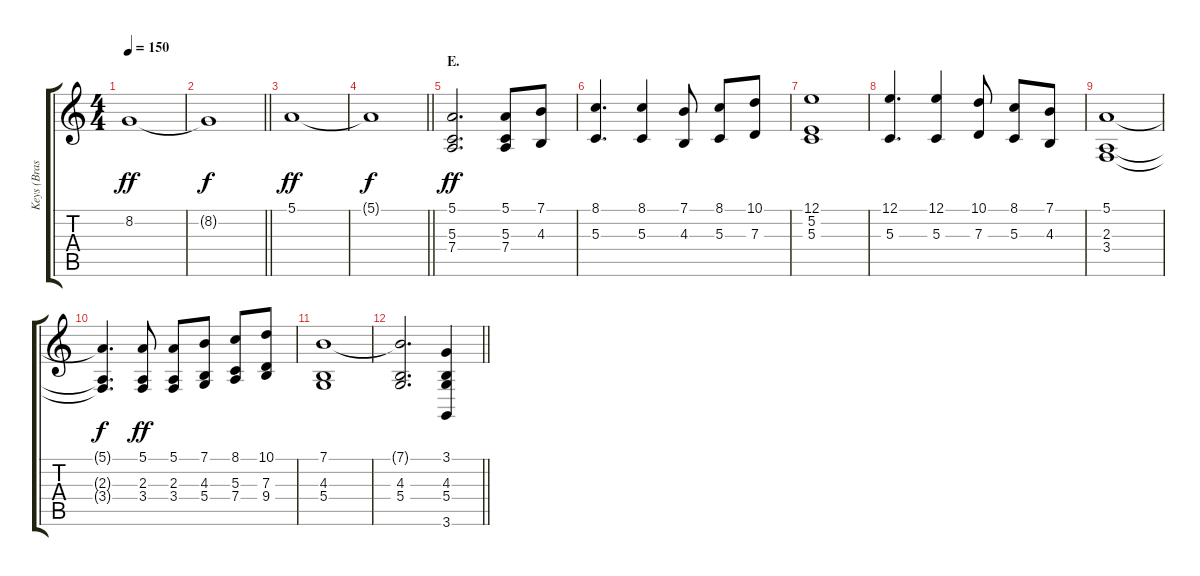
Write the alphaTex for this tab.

\track ("Keys (Brass)" "Keys (Bras") {instrument synthbrass1}
\staff {score tabs}
\tuning (E4 B3 G3 D3 A2 E2) {hide}
\ts (4 4)
\tempo 150
\clef g2
\ks c
8.2.1{dy ff} |
\barLineRight lightlight
8.2{t}.1{dy f} |
\section ("" "")
5.1.1{dy ff} |
\barLineRight lightlight
5.1{t}.1{dy f} |
\section ("" "E.")
(5.1 5.3 7.4).2{d dy ff volume 10 instrument synthbrass1} (5.1 5.3 7.4).8 (7.1 4.3).8 |
(8.1 5.3).4{d} (8.1 5.3).4 (7.1 4.3).8 (8.1 5.3).8 (10.1 7.3).8 |
(12.1 5.2 5.3).1 |
(12.1 5.3).4{d} (12.1 5.3).4 (10.1 7.3).8 (8.1 5.3).8 (7.1 4.3).8 |
(5.1 2.3 3.4).1 |
(5.1{t} 2.3{t} 3.4{t}).4{d dy f} (5.1 2.3 3.4).8{dy ff} (5.1 2.3 3.4).8 (7.1 4.3 5.4).8 (8.1 5.3 7.4).8 (10.1 7.3 9.4).8 |
(7.1 4.3 5.4).1 |
\barLineRight lightlight
(7.1{t} 4.3 5.4).2{d} (3.1 4.3 5.4 3.6).4
